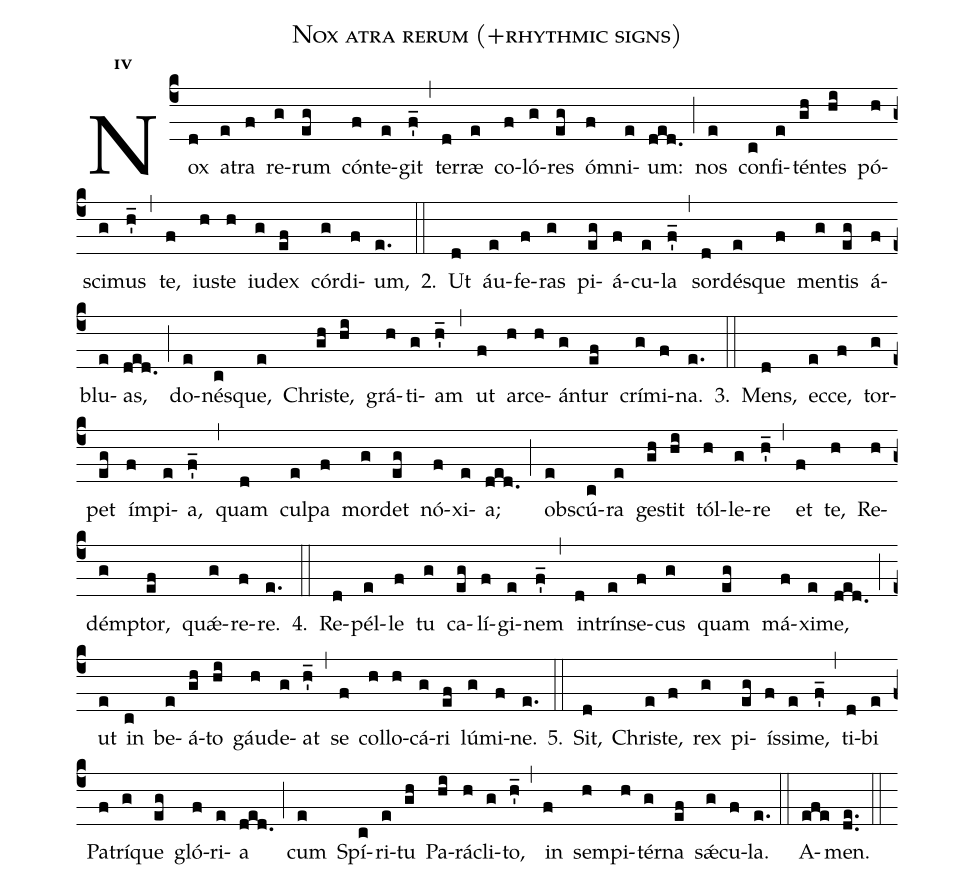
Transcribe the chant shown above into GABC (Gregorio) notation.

name:Nox atra rerum (+rhythmic signs);
office-part:Hymnus;
mode:4;
%%
initial-style: 1;
name: Nox atra rerum;
book: Liber Hymnarius, p. 201;
occasion: Tempore Per Annum Feriis V Hebd. I & III;
office-part: Ad Officium Lectionis H;
user-notes: ;
commentary: ;
annotation: 4;
centering-scheme: english;
fontsize: 12;
font: OFLSortsMillGoudy;
height: 11;
width: 4.5;
%%
(c4)Nox(d) a(e)tra(f) re(g)rum(eg) cón(f)te(e)git(f'_) (,)
ter(d)ræ(e) co(f)ló(g)res(eg) óm(f)ni(e)um:(ded.) (;)
nos(e) con(c)fi(e)tén(gh)tes(hi) pó(h)sci(g)mus(h'_) (,)
te,(f) iu(h)ste(h) iu(g)dex(ef) cór(g)di(f)um,(e.)

2.(::)
Ut(d) áu(e)fe(f)ras(g) pi(eg)á(f)cu(e)la(f'_) (,)
sor(d)dés(e)que(f) men(g)tis(eg) á(f)blu(e)as,(ded.) (;)
do(e)nés(c)que,(e) Chri(gh)ste,(hi) grá(h)ti(g)am(h'_) (,)
ut(f) ar(h)ce(h)án(g)tur(ef) crí(g)mi(f)na.(e.)

3.(::)
Mens,(d) ec(e)ce,(f) tor(g)pet(eg) ím(f)pi(e)a,(f'_) (,)
quam(d) cul(e)pa(f) mor(g)det(eg) nó(f)xi(e)a;(ded.) (;)
ob(e)scú(c)ra(e) ge(gh)stit(hi) tól(h)le(g)re(h'_) (,)
et(f) te,(h) Re(h)dém(g)ptor,(ef) quǽ(g)re(f)re.(e.)

4.(::)
Re(d)pél(e)le(f) tu(g) ca(eg)lí(f)gi(e)nem(f'_) (,)
in(d)trín(e)se(f)cus(g) quam(eg) má(f)xi(e)me,(ded.) (;)
ut(e) in(c) be(e)á(gh)to(hi) gáu(h)de(g)at(h'_) (,)
se(f) col(h)lo(h)cá(g)ri(ef) lú(g)mi(f)ne.(e.)

5.(::)
Sit,(d) Chri(e)ste,(f) rex(g) pi(eg)ís(f)si(e)me,(f'_) (,)
ti(d)bi(e) Pa(f)trí(g)que(eg) gló(f)ri(e)a(ded.) (;)
cum(e) Spí(c)ri(e)tu(gh) Pa(hi)rá(h)cli(g)to,(h'_) (,)
in(f) sem(h)pi(h)tér(g)na(ef) sǽ(g)cu(f)la.(e.) (::)
A(efe)men.(de..) (::)
